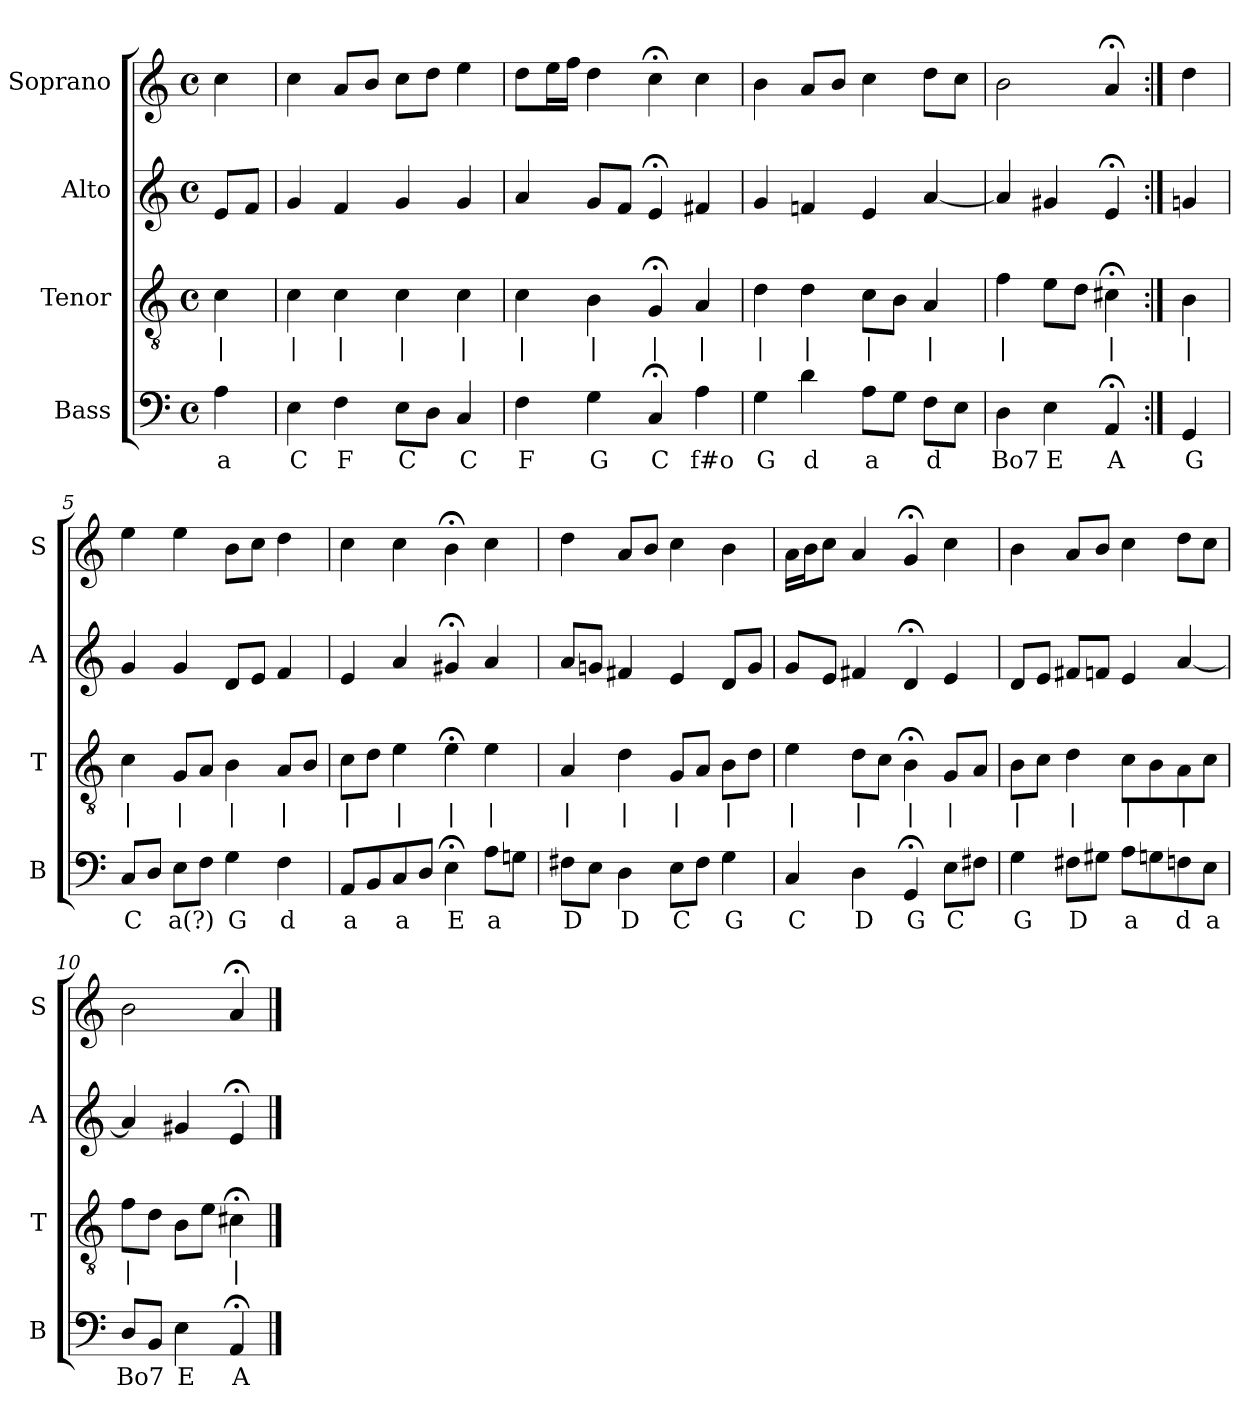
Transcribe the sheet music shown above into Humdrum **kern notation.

**kern	**text	**kern	**text	**kern	**kern
*part4	*part4	*part3	*part3	*part2	*part1
*staff4	*staff4	*staff3	*staff3	*staff2	*staff1
*I"Bass	*	*I"Tenor	*	*I"Alto	*I"Soprano
*I'B	*	*I'T	*	*I'A	*I'S
*clefF4	*	*clefGv2	*	*clefG2	*clefG2
*k[]	*	*k[]	*	*k[]	*k[]
*a:	*	*a:	*	*a:	*a:
*M4/4	*	*M4/4	*	*M4/4	*M4/4
*met(c)	*	*met(c)	*	*met(c)	*met(c)
*MM100	*	*MM100	*	*MM100	*MM100
=	=	=	=	=	=
4A	a	4c	|	8eL	4cc
.	.	.	.	8fJ	.
=1	=1	=1	=1	=1	=1
4E	C	4c	|	4g	4cc
4F	F	4c	|	4f	8aL
.	.	.	.	.	8bJ
8EL	C	4c	|	4g	8ccL
8DJ	.	.	.	.	8ddJ
4C	C	4c	|	4g	4ee
=2	=2	=2	=2	=2	=2
4F	F	4c	|	4a	8ddL
.	.	.	.	.	16eeL
.	.	.	.	.	16ffJJ
4G	G	4B	|	8gL	4dd
.	.	.	.	8fJ	.
4C;<	C	4G;<	|	4e;<	4cc;<
4A	f#o	4A	|	4f#X	4cc
=3	=3	=3	=3	=3	=3
4G	G	4d	|	4g	4b
4d	d	4d	|	4fn	8aL
.	.	.	.	.	8bJ
8AL	a	8cL	|	4e	4cc
8GJ	.	8BJ	.	.	.
8FL	d	4A	|	[4a	8ddL
8EJ	.	.	.	.	8ccJ
=4	=4	=4	=4	=4	=4
4D	Bo7	4f	|	4a]	2b
4E	E	8eL	.	4g#X	.
.	.	8dJ	.	.	.
4AA;<	A	4c#X;<	|	4e;<	4a;<
=:|!	=:|!	=:|!	=:|!	=:|!	=:|!
4GG	G	4B	|	4gn	4dd
=5	=5	=5	=5	=5	=5
8CL	C	4c	|	4g	4ee
8DJ	.	.	.	.	.
8EL	a(?)	8GL	|	4g	4ee
8FJ	.	8AJ	.	.	.
4G	G	4B	|	8dL	8bL
.	.	.	.	8eJ	8ccJ
4F	d	8AL	|	4f	4dd
.	.	8BJ	.	.	.
=6	=6	=6	=6	=6	=6
8AAL	a	8cL	|	4e	4cc
8BB	.	8dJ	.	.	.
8C	a	4e	|	4a	4cc
8DJ	.	.	.	.	.
4E;<	E	4e;<	|	4g#X;<	4b;<
8AL	a	4e	|	4a	4cc
8GnJ	.	.	.	.	.
=7	=7	=7	=7	=7	=7
8F#XL	D	4A	|	8aL	4dd
8EJ	.	.	.	8gnJ	.
4D	D	4d	|	4f#X	8aL
.	.	.	.	.	8bJ
8EL	C	8GL	|	4e	4cc
8F#J	.	8AJ	.	.	.
4G	G	8BL	|	8dL	4b
.	.	8dJ	.	8gJ	.
=8	=8	=8	=8	=8	=8
4C	C	4e	|	8gL	16aLL
.	.	.	.	.	16bJ
.	.	.	.	8eJ	8ccJ
4D	D	8dL	|	4f#X	4a
.	.	8cJ	.	.	.
4GG;<	G	4B;<	|	4d;<	4g;<
8EL	C	8GL	|	4e	4cc
8F#XJ	.	8AJ	.	.	.
=9	=9	=9	=9	=9	=9
4G	G	8BL	|	8dL	4b
.	.	8cJ	.	8eJ	.
8F#XL	D	4d	|	8f#XL	8aL
8G#XJ	.	.	.	8fnJ	8bJ
8AL	a	8cL	|	4e	4cc
8Gn	.	8B	.	.	.
8Fn	d	8A	|	[4a	8ddL
8EJ	a	8cJ	.	.	8ccJ
=10	=10	=10	=10	=10	=10
8DL	Bo7	8fL	|	4a]	2b
8BBJ	.	8dJ	.	.	.
4E	E	8BL	.	4g#X	.
.	.	8eJ	.	.	.
4AA;<	A	4c#X;<	|	4e;<	4a;<
==	==	==	==	==	==
*-	*-	*-	*-	*-	*-
